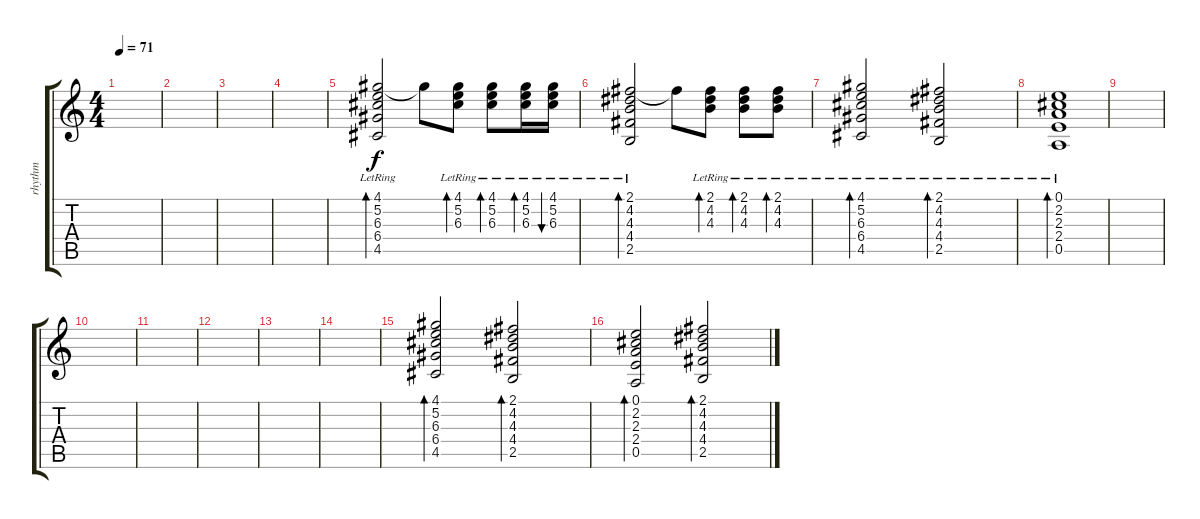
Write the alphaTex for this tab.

\track ("rhythm" "rhythm") {instrument electricguitarclean}
\staff {score tabs}
\tuning (E4 B3 G3 D3 A2 E2) {hide}
\ts (4 4)
\tempo 71
\clef g2
\ks c
|
|
|
|
(4.1{lr} 5.2{lr} 6.3{lr} 6.4{lr} 4.5{lr}).2{bd 120} 4.1{t}.8 (4.1{lr} 5.2{lr} 6.3{lr}).8{bd 60} (4.1{lr} 5.2{lr} 6.3{lr}).8{bd 60} (4.1{lr} 5.2{lr} 6.3{lr}).16{bd 60} (4.1{lr} 5.2{lr} 6.3{lr}).16{bu 60} |
(2.1{lr} 4.2{lr} 4.3{lr} 4.4{lr} 2.5{lr}).2{bd 120} 2.1{t}.8 (2.1{lr} 4.2{lr} 4.3{lr}).8{bd 60} (2.1{lr} 4.2{lr} 4.3{lr}).8{bd 60} (2.1{lr} 4.2{lr} 4.3{lr}).8{bd 60} |
(4.1{lr} 5.2{lr} 6.3{lr} 6.4{lr} 4.5{lr}).2{bd 120} (2.1{lr} 4.2{lr} 4.3{lr} 4.4{lr} 2.5{lr}).2{bd 120} |
(0.1{lr} 2.2{lr} 2.3{lr} 2.4{lr} 0.5{lr}).1{bd 120} |
|
|
|
|
|
|
(4.1 5.2 6.3 6.4 4.5).2{bd 60} (2.1 4.2 4.3 4.4 2.5).2{bd 60} |
(0.1 2.2 2.3 2.4 0.5).2{bd 60} (2.1 4.2 4.3 4.4 2.5).2{bd 60}
